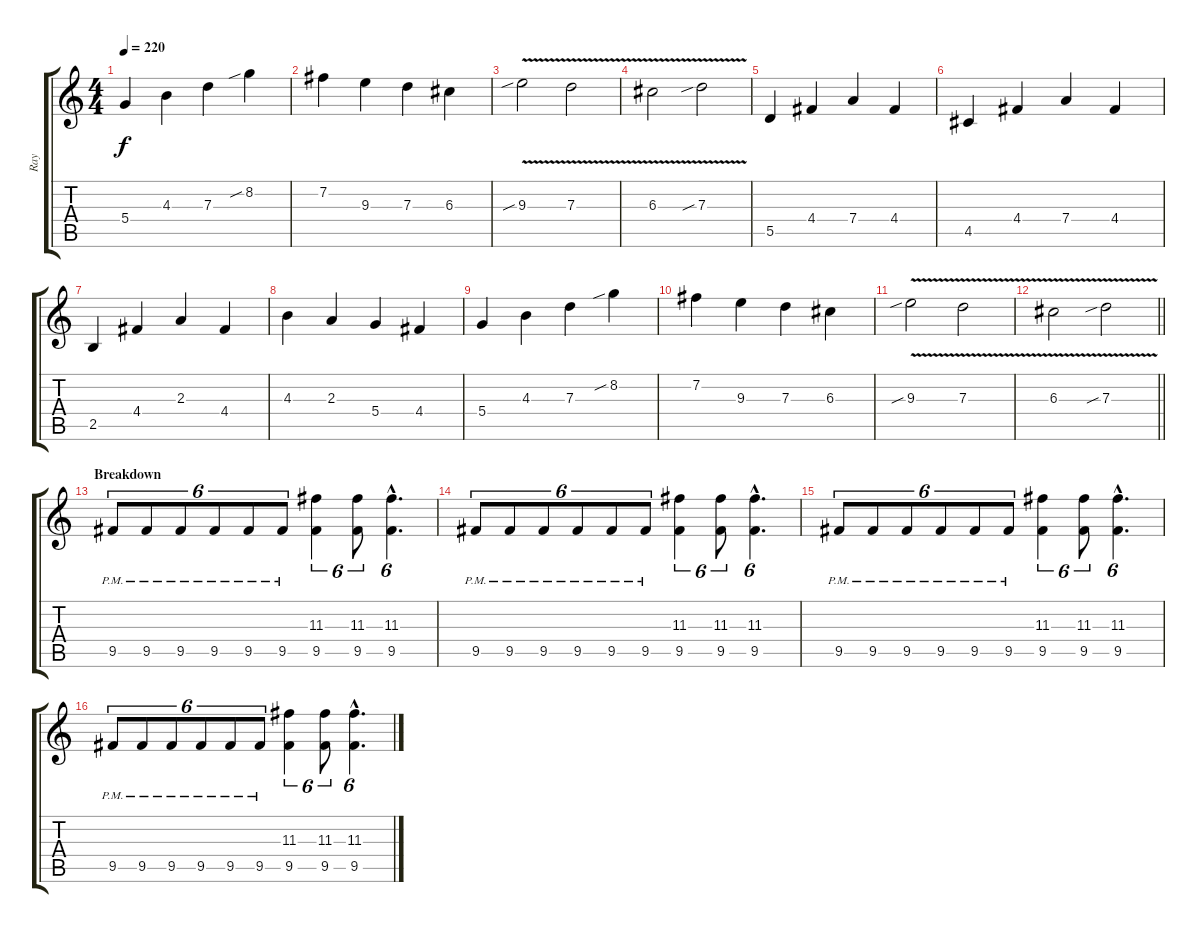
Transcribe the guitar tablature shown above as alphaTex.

\track ("Ray" "Ray") {instrument distortionguitar}
\staff {score tabs}
\tuning (E4 B3 G3 D3 A2 E2) {hide}
\ts (4 4)
\tempo 220
\clef g2
\ks c
5.4.4{dy f} 4.3.4 7.3.4 8.2{sib}.4 |
7.2.4 9.3.4 7.3.4 6.3.4 |
9.3{v sib}.2 7.3{v}.2 |
6.3{v}.2 7.3{v sib}.2 |
5.5.4 4.4.4 7.4.4 4.4.4 |
4.5.4 4.4.4 7.4.4 4.4.4 |
2.5.4 4.4.4 2.3.4 4.4.4 |
4.3.4 2.3.4 5.4.4 4.4.4 |
5.4.4 4.3.4 7.3.4 8.2{sib}.4 |
7.2.4 9.3.4 7.3.4 6.3.4 |
9.3{v sib}.2 7.3{v}.2 |
\barLineRight lightlight
6.3{v}.2 7.3{v sib}.2 |
\section ("" "Breakdown")
9.5{pm}.8{tu (6 4)} 9.5{pm}.8{tu (6 4)} 9.5{pm}.8{tu (6 4)} 9.5{pm}.8{tu (6 4)} 9.5{pm}.8{tu (6 4)} 9.5{pm}.8{tu (6 4)} (11.3 9.5).4{tu (6 4)} (11.3 9.5).8{tu (6 4)} (11.3{hac} 9.5{hac}).4{d tu (6 4)} |
9.5{pm}.8{tu (6 4)} 9.5{pm}.8{tu (6 4)} 9.5{pm}.8{tu (6 4)} 9.5{pm}.8{tu (6 4)} 9.5{pm}.8{tu (6 4)} 9.5{pm}.8{tu (6 4)} (11.3 9.5).4{tu (6 4)} (11.3 9.5).8{tu (6 4)} (11.3{hac} 9.5{hac}).4{d tu (6 4)} |
9.5{pm}.8{tu (6 4)} 9.5{pm}.8{tu (6 4)} 9.5{pm}.8{tu (6 4)} 9.5{pm}.8{tu (6 4)} 9.5{pm}.8{tu (6 4)} 9.5{pm}.8{tu (6 4)} (11.3 9.5).4{tu (6 4)} (11.3 9.5).8{tu (6 4)} (11.3{hac} 9.5{hac}).4{d tu (6 4)} |
9.5{pm}.8{tu (6 4)} 9.5{pm}.8{tu (6 4)} 9.5{pm}.8{tu (6 4)} 9.5{pm}.8{tu (6 4)} 9.5{pm}.8{tu (6 4)} 9.5{pm}.8{tu (6 4)} (11.3 9.5).4{tu (6 4)} (11.3 9.5).8{tu (6 4)} (11.3{hac} 9.5{hac}).4{d tu (6 4)}
